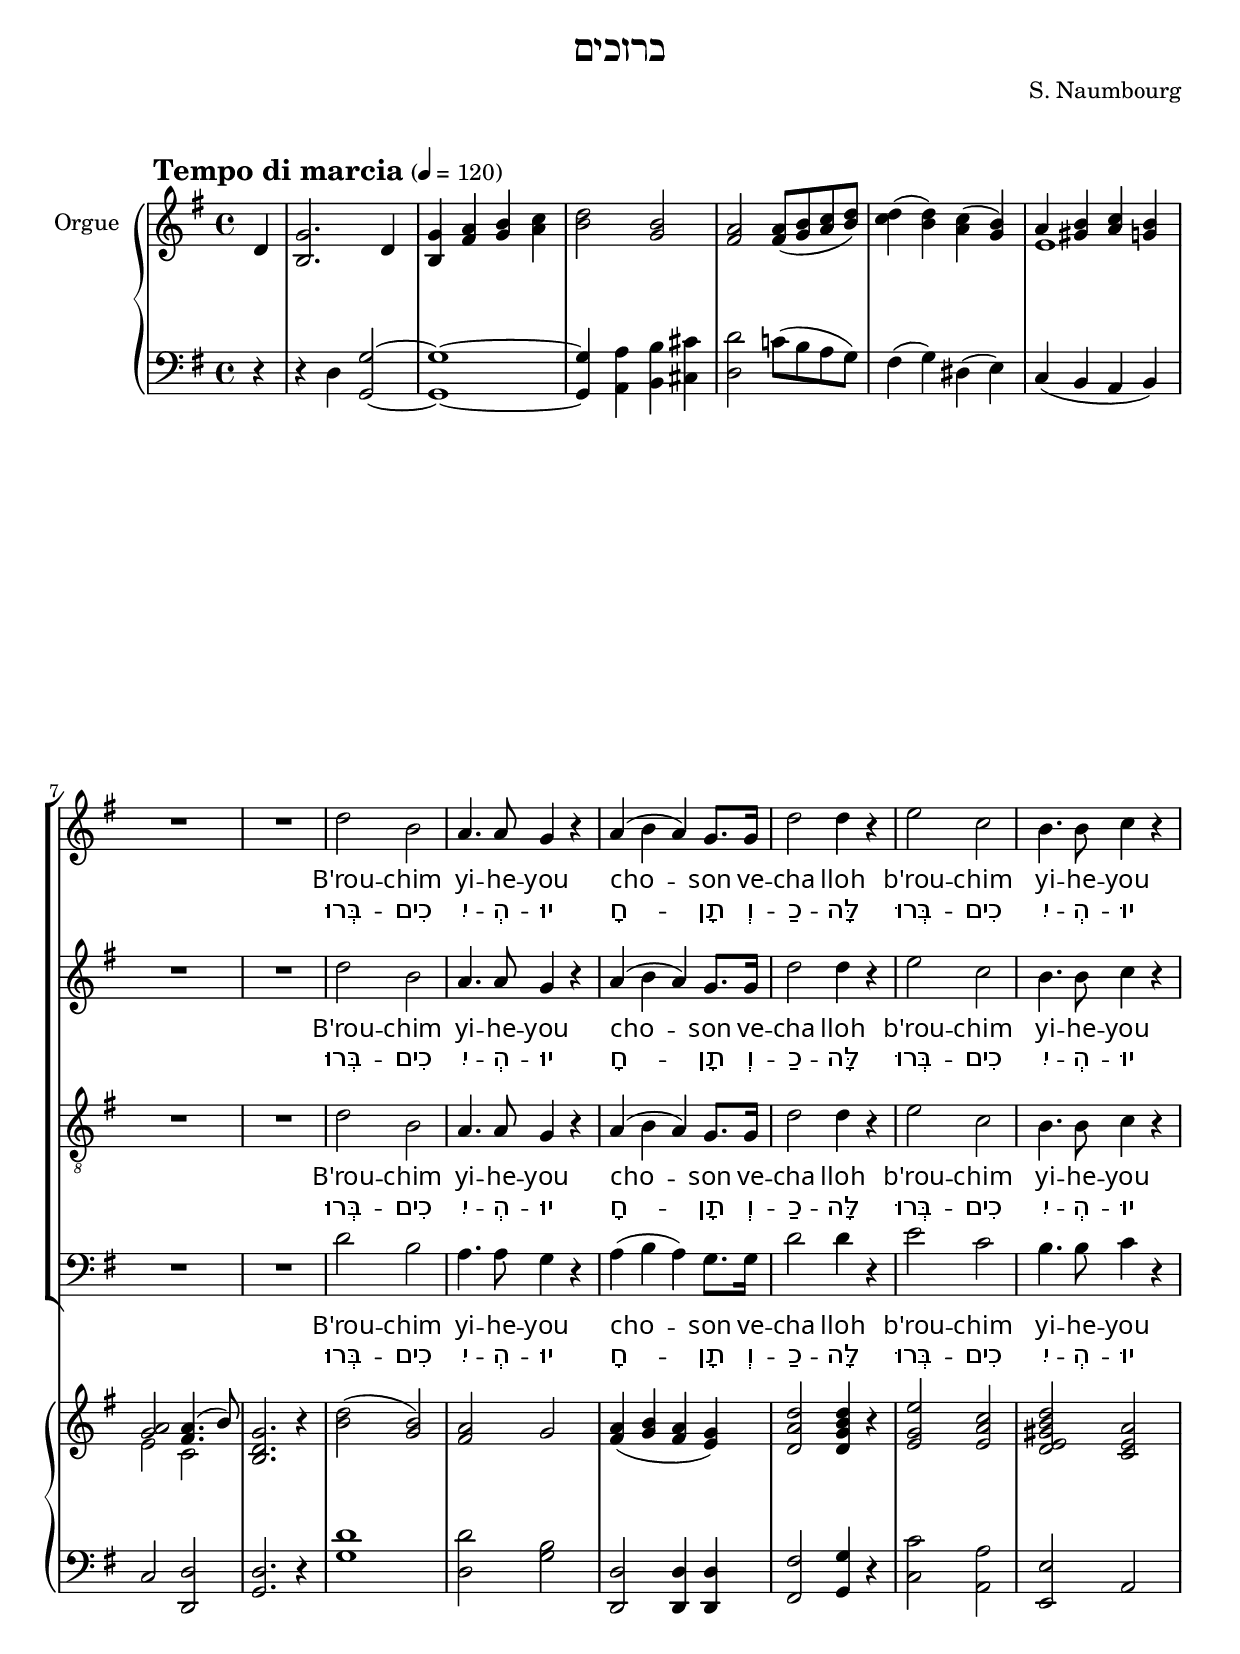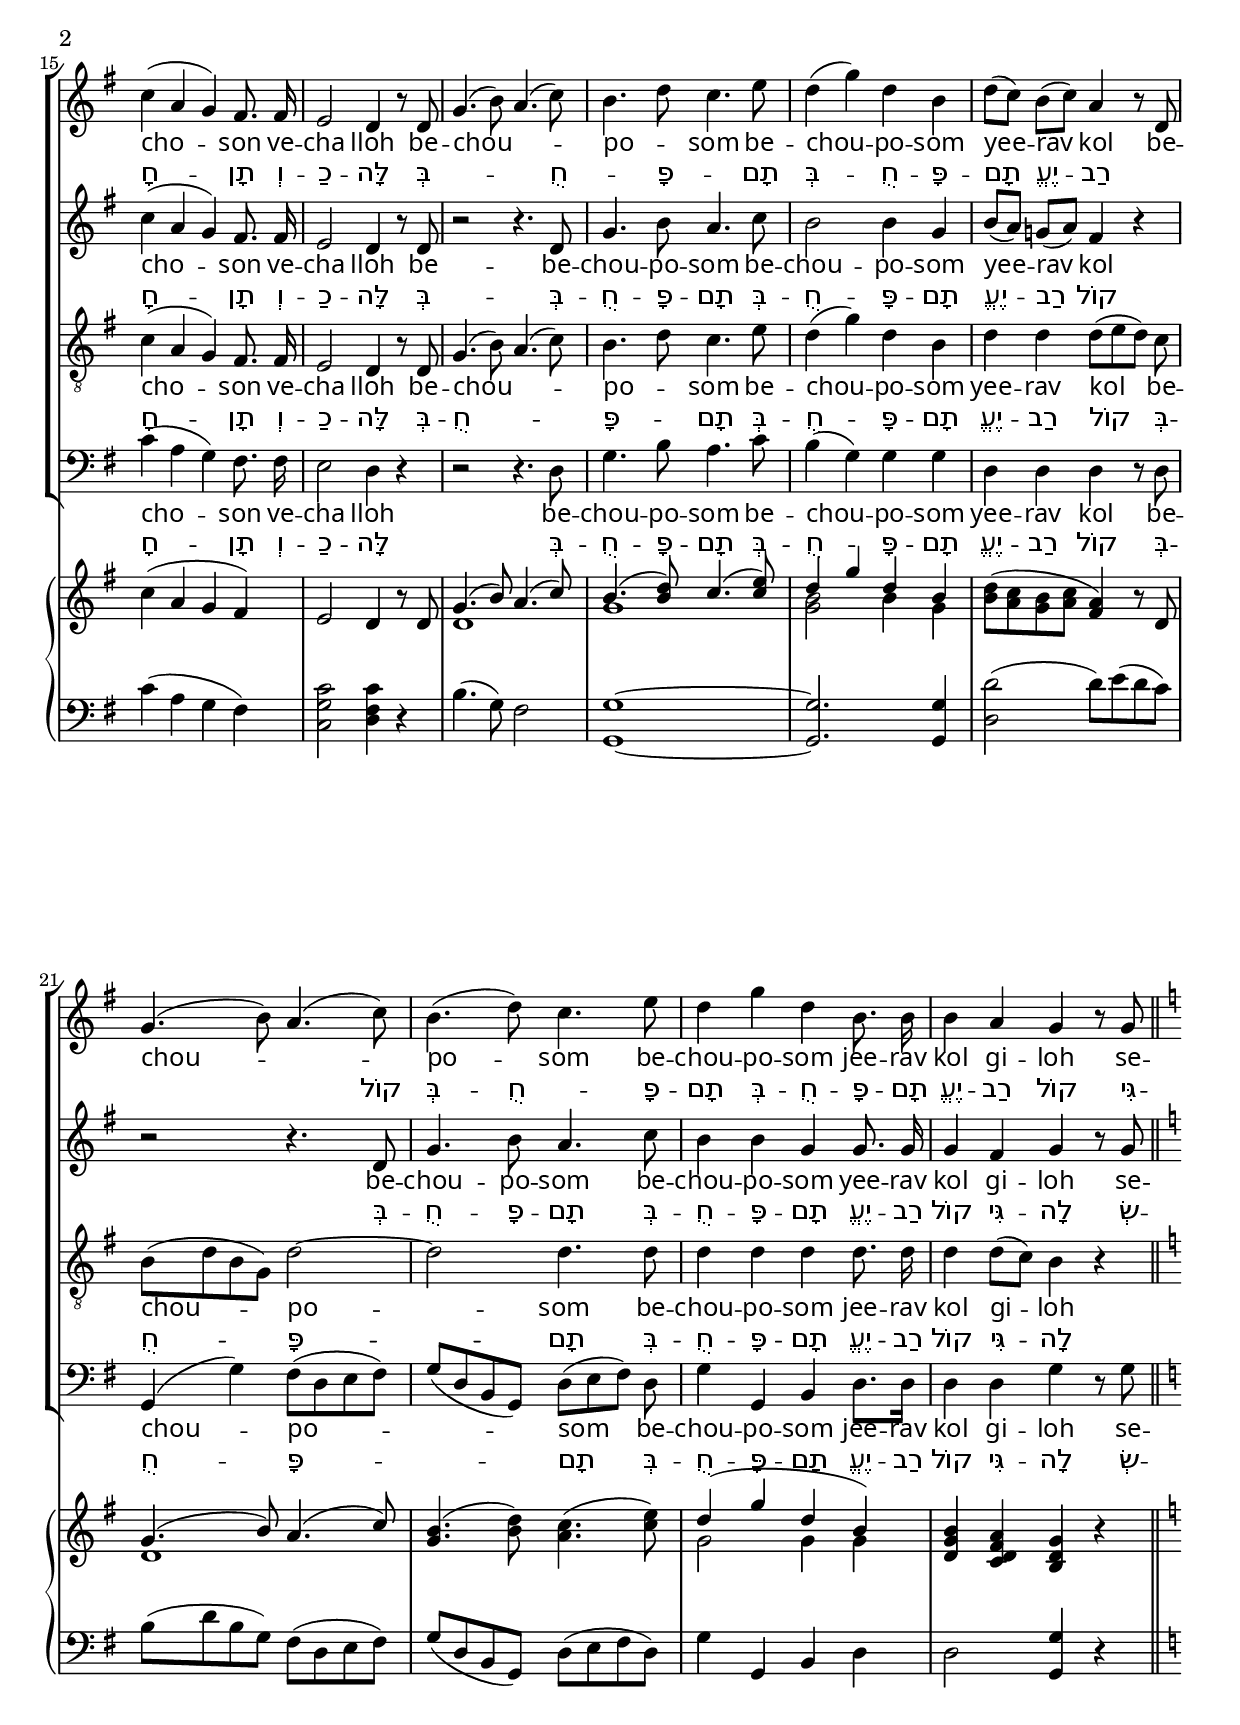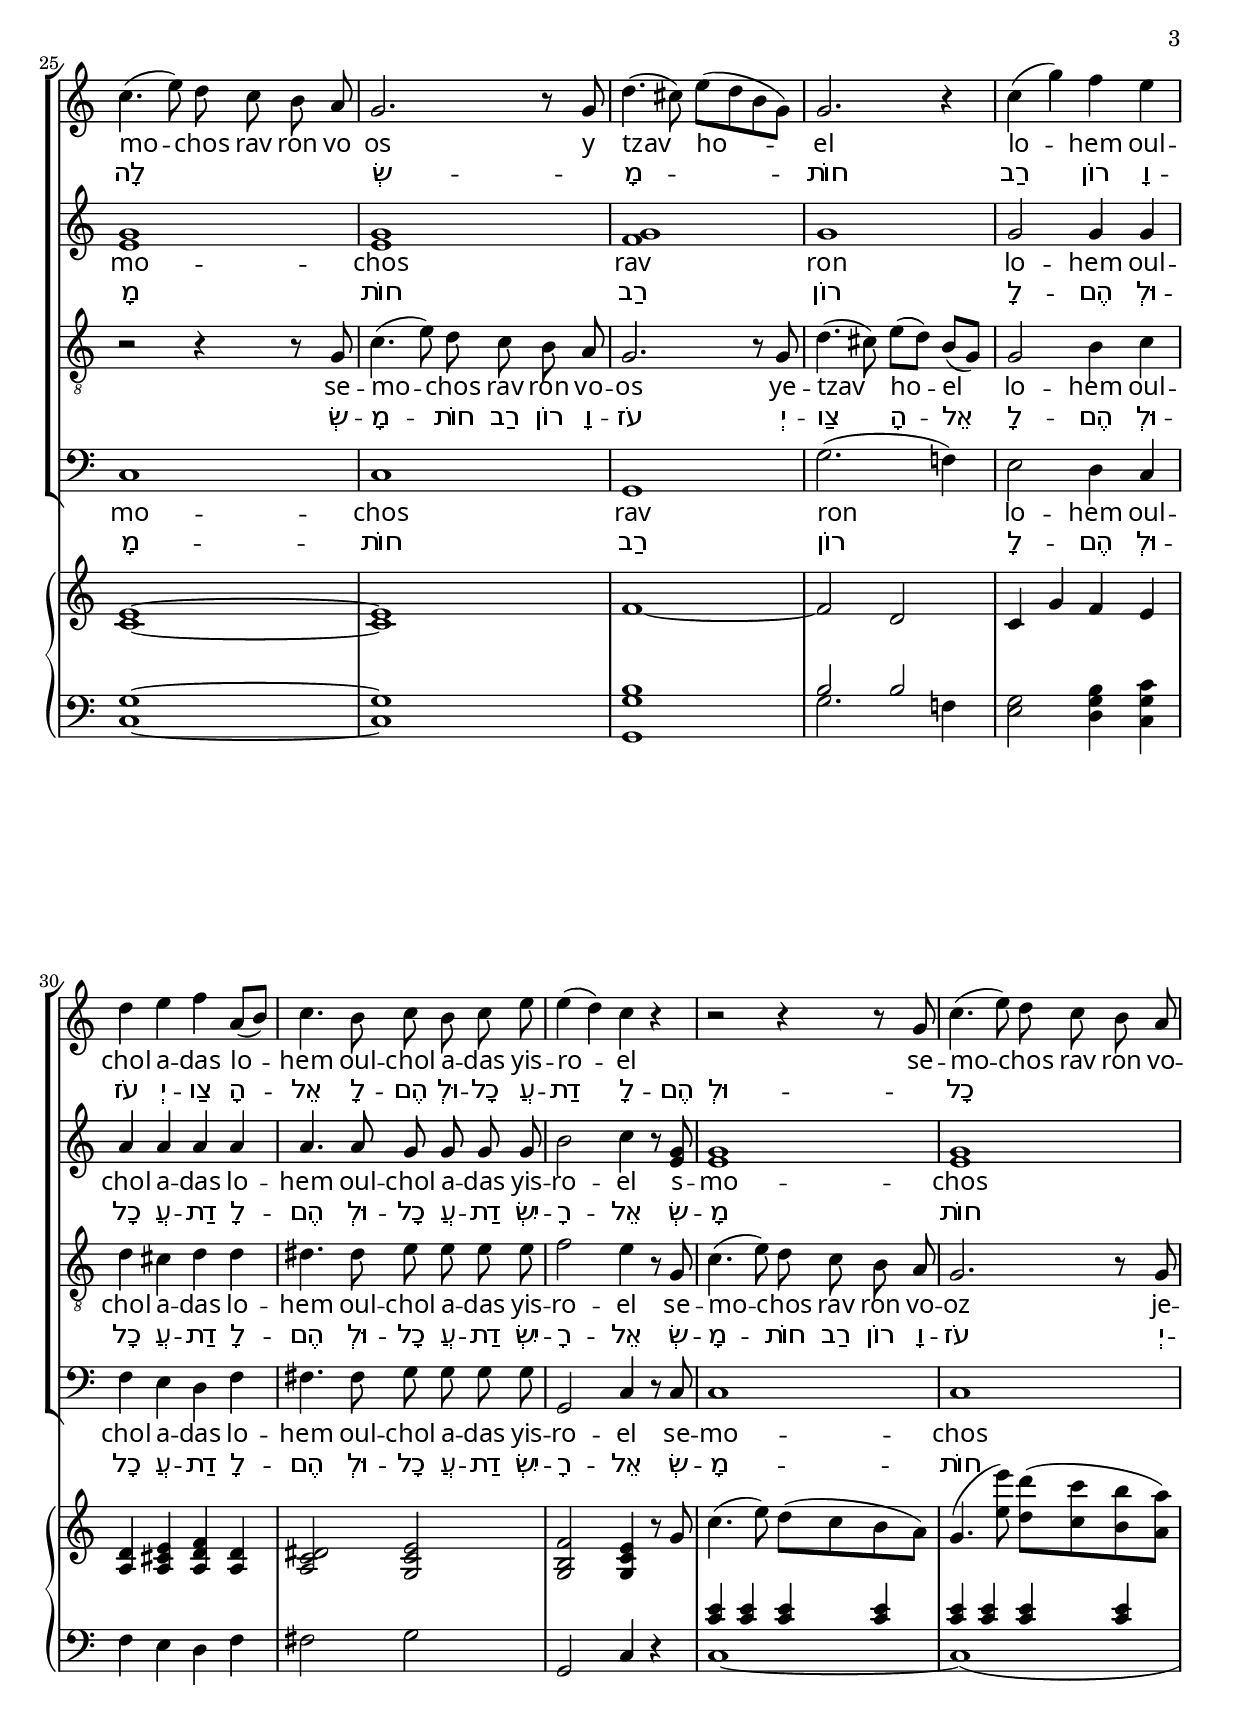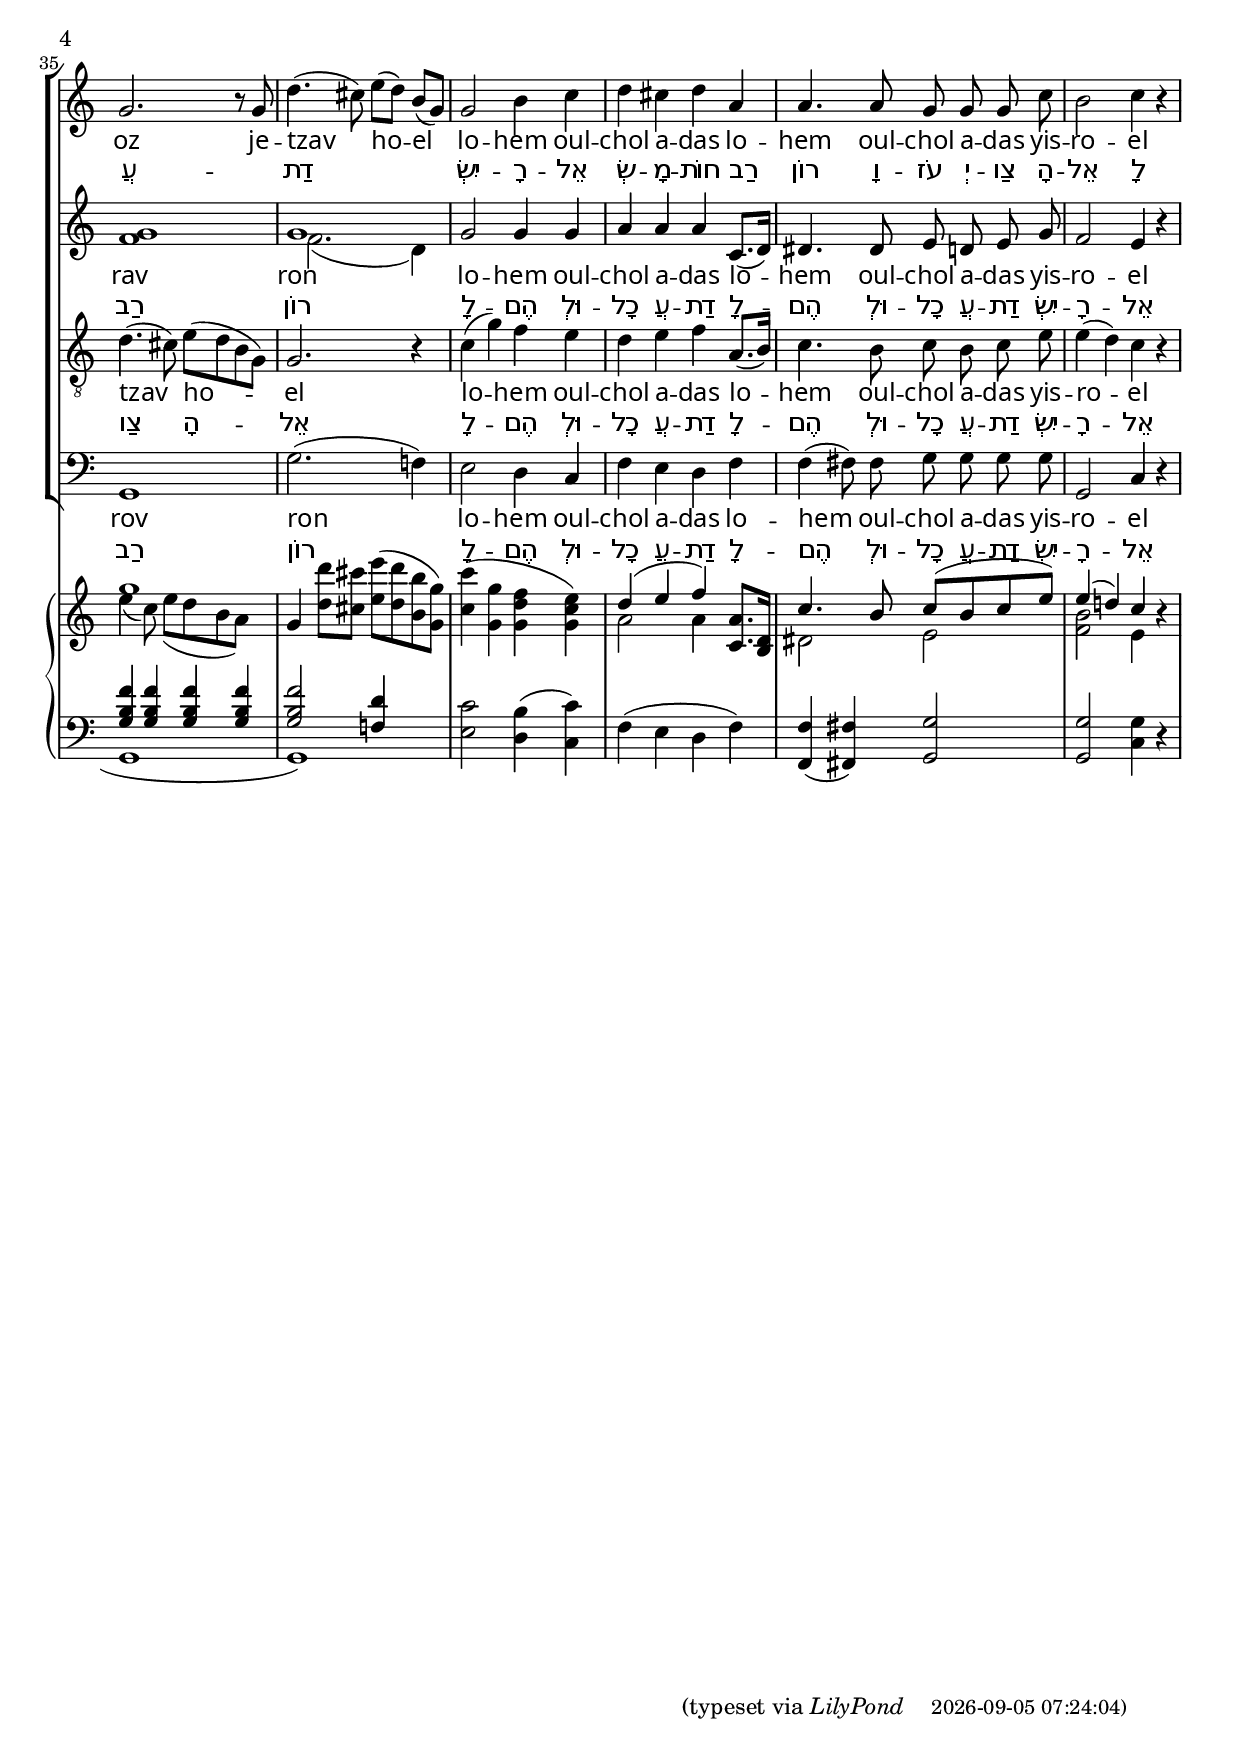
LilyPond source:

\include "english.ly"
\version "2.16.2"

% ORPG = original page

global = {
  \key g \major
  \time 4/4
  % \tempo "di Marcia"
  \tempo \markup { \hspace #-6.0 \huge "Tempo di marcia" } 4=120
}

sopMusic = \relative c'' {
  % ORPG-1
  \partial 4 r4 |
  R1*8 |
  d2 b2 |
  a4. a8 g4 r4 |
  a4( b a) g8. g16 |
  d'2 d4 r4 |
  e2 c2 |
  b4. b8 c4 r4 |
  c4( a g) \autoBeamOff fs8. fs16 \autoBeamOn |
  e2 d4 r8 d8 |

  g4.( b8) a4.( c8) |
  b4. d8 c4. e8 |
  d4( g) d b |
  d8[( c]) b[( c]) a4 r8 d,8 |
  g4.( b8) a4.( c8) |
  b4.( d8) c4. e8 |
  d4 g d \autoBeamOff b8. b16 \autoBeamOn |
  b4 a g r8 g8 |

  \bar "||"
  \break
  % ORPG-2
  \key c \major

  c4.( e8) \autoBeamOff d8 c b a |
  g2. r8 g8 |
  d'4.( cs8) e8[( d b g]) |
  g2. r4 |
  c4( g') f e |
  d e f a,8[( b]) |

  c4. b8 \autoBeamOff c b c e \autoBeamOn |
  e4( d) c r |
  r2 r4 r8 g8 |
  c4.( e8) \autoBeamOff d8 c b a \autoBeamOn |
  g2. r8 g8 |

  d'4.( cs8) e8[( d]) b[( g]) |
  g2 b4 c |
  d4 cs d a |
  a4. a8 \autoBeamOff g8 g g c \autoBeamOn |
  b2 c4 r4 |
}

altMusic = \relative c'' {
  % ORPG-1
  \partial 4 r4 |
  R1*8 |
  d2 b2 |
  a4. a8 g4 r4 |
  a4( b a) g8. g16 |
  d'2 d4 r4 |
  e2 c2 |
  b4. b8 c4 r4 |
  c4( a g) \autoBeamOff fs8. fs16 \autoBeamOn |
  e2 d4 r8 d8 |

  r2 r4. d8 |
  g4. b8 a4. c8 |
  b2 b4 g |
  b8[( a]) g![( a]) fs4 r4 |
  r2 r4. d8 |
  g4. b8 a4. c8 |
  b4 b g \autoBeamOff g8. g16 \autoBeamOn |
  g4 fs g r8 g8 |

  \bar "||"
  \break
  % ORPG-2
  \key c \major

  <e g>1 |
  <e g>1 |
  <f g>1 |
  g1 |
  g2 g4 g |
  a4 a a a |

  a4. a8 \autoBeamOff g g g g \autoBeamOn |
  b2 c4 r8 <e, g>8 |
  <e g>1 |
  <e g>1 |
  <f g>1 |

  << 
    { \voiceOne  g1  }
    % \\
    \new Voice { \voiceTwo f2.( d4) }
  >> | \oneVoice
  g2 g4 g |
  a4 a a c,8.[( d16]) |
  ds4. ds8 \autoBeamOff e d e g \autoBeamOn |
  f2 e4 r4 |

}

tenMusic = \relative c' {
  % ORPG-1
  \partial 4 r4 |
  R1*8 |
  d2 b2 |
  a4. a8 g4 r4 |
  a4( b a) g8. g16 |
  d'2 d4 r4 |
  e2 c2 |
  b4. b8 c4 r4 |
  c4( a g) \autoBeamOff fs8. fs16 \autoBeamOn |
  e2 d4 r8 d8 |

  g4.( b8) a4.( c8) |
  b4. d8 c4. e8 |
  d4( g) d b |
  d4 d d8[( e d]) c8 |
  b8[( d b g]) d'2 ~ |
  d2 d4. d8 |
  d4 d d \autoBeamOff d8. d16 \autoBeamOn
  d4 d8[( c]) b4 r4 |

  \bar "||"
  \break
  % ORPG-2
  \key c \major

  r2 r4 r8 g8 |
  c4.( e8) \autoBeamOff d8 c b a |
  g2. r8 g8 |
  d'4.( cs8) e8[( d]) b[( g]) |
  g2 b4 c |
  d4 cs d d |

  ds4. ds8 \autoBeamOff e e e e\autoBeamOn |
  f2 e4 r8 g,8 |
  c4.( e8)  \autoBeamOff d8 c b a \autoBeamOn |
  g2. r8 g8 |
  d'4.( cs8) e8[( d b g]) |

  g2. r4 |
  c4( g') f e |
  d4 e f a,8.[( b16]) |
  c4. b8 \autoBeamOff c8 b c e \autoBeamOn |
  e4( d) c r4 |
}

basMusic = \relative c {
  % ORPG-1
  \partial 4 r4 |
  R1*8 |
  d'2 b2 |
  a4. a8 g4 r4 |
  a4( b a) g8. g16 |
  d'2 d4 r4 |
  e2 c2 |
  b4. b8 c4 r4 |
  c4( a g) \autoBeamOff fs8. fs16 \autoBeamOn |
  e2 d4 r4 |

  r2 r4. d8 |
  g4. b8 a4. c8 |
  b4( g) g g |
  d4 d d r8 d8 |
  g,4( g') fs8[( d e fs]) |
  g8[( d b g]) d'[( e fs]) d |
  g4 g, b d8. d16 |
  d4 d g r8 g8 |

  \bar "||"
  \break
  % ORPG-2
  \key c \major

  c,1 |
  c1 |
  g1 |
  g'2.( f!4) |
  e2 d4 c |
  f4 e d f |

  fs4. fs8 \autoBeamOff g g g g \autoBeamOn |
  g,2 c4 r8 c8 |
  c1 |
  c1 |
  g1 |

  g'2.( f!4) |
  e2 d4 c |
  f4 e d f |
  \autoBeamOff f4( fs8) fs8 g8 g g g \autoBeamOn |
  g,2 c4 r4 |
}

rightHand = \relative c' {
  % ORPG-1
  \partial 4 d4 |
  <b g'>2. d4 |
  <b g'>4 <fs' a> <g b> <a c> |
  <b d>2 <g b> |
  <fs a>2 <fs a>8[( <g b> <a c> <b d>]) |
  <c d>4( <b d>) <a c>( <g b>) |
  << {
      \voiceOne
      a4 <gs b> <a c> <g b> |
      <g a>2 <fs a>4.( b8)
    }
    \\
    \new Voice { \voiceTwo
      e,1 |
      e2 c2
    }
  >> | \oneVoice
  <b d g>2. r4 |

  <b' d>2( <g b>) |
  <fs a>2 g |
  <fs a>4( <g b> <fs a> <e g>) |
  <d a' d>2 <d g b d>4 r4 |
  <e g e'>2 <e a c> |
  <d e gs b d>2 <c e a> |
  \slurUp
  c'4( a g fs) |
  e2 d4 r8 d8 |

  % 3rd sys
  << {
      \voiceOne % \stemUp % \slurUp
      g4.( b8) a4.( c8) |
      b4.( <b d>8) c4.( <c e>8) |
      d4 g d b |
    }
    \\
    \new Voice { \voiceTwo
      d,1 |
      g1 |
      <g b>2 b4 g |
    }
  >> | \oneVoice
  <b d>8[( <a c> <g b> <a c>] <fs a>4) r8 d8 |
  << {
      \voiceOne
      g4.( b8) a4.( c8)
    }
    \\
    \new Voice { \voiceTwo
      d,1
    }
  >> | \oneVoice
  <g b>4.( <b d>8)  <a c>4.( <c e>8) |
  << {
      \voiceOne
      d4( g d b)
    }
    \\
    \new Voice { \voiceTwo
      g2 g4 g4
    }
  >> | \oneVoice
  <d g b>4 <c d fs a> <b d g> r4 |

  \bar "||"
  \break
  % ORPG-2
  \key c \major

  <c e>1 ~ |
  <c e>1  |
  f1 ~ |
  f2 d2 |
  c4 g' f e |
  <a, d>4 <a cs e> <a d f> <a d> |

  <a c ds>2 <g c e> |
  <g b f'>2 <g c e>4 r8 g'8 |
  c4.( e8) d8[( c b a]) |
  g4.( <e' e'>8) <d d'>[( <c c'> <b b'> <a a'>]) |
  << {
      \voiceOne  g'1
    }
    \\
    \new Voice { \voiceTwo
      e4( c8) e8[( d b a])
    }
  >> | \oneVoice

  g4 <d' d'>8[ <cs cs'>] <e e'>8[( <d d'> <b b'> <g g'>]) |
  <c c'>4( <g g'> <g d' f> <g c e>) |
  << {
      \voiceOne  d'4( e f)
    }
    \\
    \new Voice { \voiceTwo a,2 a4  }
  >> \oneVoice
   <c, a'>8. <d b>16 |
  << {
      \voiceOne
        c'4. b8 c8[( b c e] ) |
        e4( d!) c
    }
    \\
    \new Voice {
      \voiceTwo ds,2 e2 |
      <f b>2 e4
    }
  >> \oneVoice r4 |

}

leftHand = \relative c {
  % ORPG-1
 \partial 4 r4 |
 r4 d4 <g, g'>2~ |
 <g g'>1~ |
 <g g'>4 <a a'> <b b'> <cs cs'> |
 <d d'>2 c'!8[( b a g]) |
 fs4( g) ds( e) |
 c4( b a b) |
 c2 <d, d'> |
 <g d'>2. r4 |

 <g' d'>1 |
 <d d'>2 <g b> |
 <d, d'>2 <d d'>4 <d d'> |
 <fs fs'>2 <g g'>4 r4 |
 <c c'>2 <a a'> |
 <e e'>2 a |
 c'4( a g fs) |
 <c g' c>2 <d fs c'>4 r4 |

  b'4.( g8) fs2 |
  <g, g'>1 ~ |
  <g g'>2. <g g'>4 |
  <d' d'>2(  d'8[) e( d c]) |
  b8[( d b g]) fs[( d e fs]) |
  g8[( d b g]) d'[( e fs d]) |
  g4 g, b d |
  d2 <g, g'>4 r4 |

  \bar "||"
  \break
  % ORPG-2
  \key c \major

  <c g'>1 ~ |
  <c g'>1 |
  <g g' b> |
  << {
      \voiceOne  b'2 b2
    }
    \\
    \new Voice { \voiceTwo g2. f!4 }
  >> | \oneVoice
  <e g>2 <d g b>4 <c g' c> |
  f4 e d f |

  fs 2 g |
  g,2 c4 r |
  << {
      \voiceOne
      <c' e>4 <c e> <c e> <c e> |
      <c e>4 <c e> <c e> <c e> |
      <g b f'>4 <g b f'> <g b f'> <g b f'>
      <g b f'>2 <f! d'>4 
    }
    \\
    \new Voice { \voiceTwo
      c1 ~ | 
      c1( | 
      g1 |
      g1)
    }
  >> | \oneVoice
  <e' c'>2 <d b'>4( <c c'>) |
  f4( e d f) |
  <f, f'>4( <fs fs'>) <g g'>2 |
  <g g'>2 <c g'>4 r4 |

% <c e>1 ~ |
% <c e>1  |
% f1 ~ |
% f2 d |
% c4 g' f e |
% <a, d>4 <a cs e> <a d f> <a d> |


}

% -*- fundamental -*-

% ORPG = original page

sLyricsText = \lyricmode {
  % ORPG-1
  B'rou -- chim  yi -- he -- you cho -- son  ve -- cha lloh
  b'rou -- chim  yi -- he -- you cho -- son  ve -- cha lloh be --

  chou -- _  po -- _ som
  be -- chou -- po -- som
  yee -- rav kol  be --
  chou -- _ po -- som  be --
  chou  -- po -- som  jee -- rav  kol  gi -- loh  se --

  % ORPG-2
  mo -- chos rav ron vo os  y tzav ho -- el  lo -- hem  oul  -- chol  a -- das
  lo -- hem oul -- chol a -- das  yis -- ro -- el   se -- mo -- chos rav ron
    vo  -- oz  je --
  tzav  ho -- el  lo -- hem  oul -- chol  a -- das  lo -- hem
    oul -- chol  a -- das  yis -- ro -- el

  % ORPG-3
  b'rou -- chim  yi -- he -- you cho -- son  ve -- chal -- loh
    b'rou -- chim  yi -- he -- you    cho -- son  ve  --
  chal -- loh  be -- chou -- _  po -- som
    be -- chou -- po -- som
    yee -- rav  kol  be -- chou --  _
  po -- som  be -- chou --  po -- som    yee -- rav  kol  gi -- loh
    a -- das  yis -- ro -- el  lo


  % ORPG-4
  -- hem   oul -- chol  a -- das  yis -- ro -- el   yis -- ro -- el
  yis -- ro -- el  oul -- chol  a -- das  yis -- ro -- el   yis -- ro -- el

}

sHLyricsText = \lyricmode {
  % ORPG-1

בְּרוּ -- כִים   יִ -- הְ -- יוּ חָ -- תָן וְ -- כַ -- לָּה
בְּרוּ -- כִים   יִ -- הְ -- יוּ חָ -- תָן וְ -- כַ -- לָּה
בְּ -- חֻ -- _  פָּ -- _  תָם
בְּ -- חֻ -- פָּ -- תָם
יֶעֱ -- רַב  קוֹל
בְּ -- חֻ -- _  פָּ -- תָם
בְּ -- חֻ -- פָּ -- תָם
יֶעֱ -- רַב  קוֹל  גִּי -- לָה

  % ORPG-2

שְׂ -- מָ -- חוֹת רַב רוֹן וָ -- עֹז
יְ -- צַו הָ -- אֵל
 לָ -- הֶם וּלְ -- כָל עֲ -- דַת
 לָ -- הֶם וּלְ -- כָל עֲ -- דַת
יִשְׂ -- רָ -- אֵל
שְׂ -- מָ -- חוֹת רַב רוֹן וָ -- עֹז
יְ -- צַו הָ -- אֵל
 לָ -- הֶם וּלְ -- כָל עֲ -- דַת
 לָ -- הֶם וּלְ -- כָל עֲ -- דַת
יִשְׂ -- רָ -- אֵל


  % ORPG-3

בְּרוּ -- כִים יִ -- הְ -- יוּ חָ -- תָן וְ -- כַ -- לָּה
בְּרוּ -- כִים יִ -- הְ -- יוּ חָ -- תָן וְ -- כַ -- לָּה
 בְּ -- חֻ -- _ פָּ -- תָם
 בְּ -- חֻ --  פָּ -- תָם
יֶעֱ -- רַב קוֹל בְּ -- חֻ -- _ פָּ -- תָם
 בְּ -- חֻ --  פָּ -- תָם
יֶעֱ -- רַב קוֹל גִּי -- לָה
עֲ -- דַת יִשְׂ -- רָ -- אֵל  לָ

  % ORPG-4

 -- הֶם וּלְ -- כָל עֲ -- דַת  יִשְׂ -- רָ -- אֵל  יִשְׂ -- רָ -- אֵל 
יִשְׂ -- רָ -- אֵל  וּלְ -- כָל עֲ -- דַת  יִשְׂ -- רָ -- אֵל  יִשְׂ -- רָ -- אֵל 

% L2R
}

aLyricsText = \lyricmode {
  % ORPG-1
  B'rou -- chim  yi -- he -- you cho -- son  ve -- cha lloh
  b'rou -- chim  yi -- he -- you cho -- son  ve -- cha lloh be --

  be -- chou -- po -- som
  be -- chou -- po -- som
  yee -- rav kol
  be --  chou -- po -- som
  be --  chou -- po -- som
  yee -- rav kol  gi -- loh  se --

  % ORPG-2

  mo -- chos  rav  ron  lo -- hem  oul  -- chol  a -- das
  lo -- hem oul -- chol a -- das  yis -- ro -- el
    s -- mo -- chos  rav
  ron    lo -- hem  oul -- chol  a -- das  lo -- hem
    oul -- chol  a -- das  yis -- ro -- el

  % ORPG-3
  b'rou -- chim  yi -- he -- you cho -- son  ve -- chal -- loh
    b'rou -- chim  yi -- he -- you    cho -- son  ve  --
  chal -- loh  be -- chou --  po -- som be -- chou -- po -- som
    yee -- rav  kol  be -- chou --
  po -- som  be -- chou --  po -- som    yee -- rav  kol  gi -- loh
    a -- das  yis -- ro -- el  lo

  % ORPG-4
  -- hem   oul -- chol  a -- das  yis -- ro -- el   yis -- ro -- el
  oul -- chol  a -- das  yis -- ro -- el
    oul -- chol  a -- das  yis -- ro -- el   yis -- ro -- el

}

aHLyricsText = \lyricmode {
  % ORPG-1

בְּרוּ -- כִים   יִ -- הְ -- יוּ חָ -- תָן וְ -- כַ -- לָּה
בְּרוּ -- כִים   יִ -- הְ -- יוּ חָ -- תָן וְ -- כַ -- לָּה  בְּ --
בְּ -- חֻ -- פָּ -- תָם
בְּ -- חֻ -- פָּ -- תָם
יֶעֱ -- רַב  קוֹל
בְּ -- חֻ -- פָּ -- תָם
בְּ -- חֻ -- פָּ -- תָם
יֶעֱ -- רַב  קוֹל   גִּי -- לָה

  % ORPG-2

שְׂ -- מָ חוֹת רַב רוֹן
 לָ -- הֶם וּלְ -- כָל עֲ -- דַת
 לָ -- הֶם וּלְ -- כָל עֲ -- דַת
יִשְׂ -- רָ -- אֵל
שְׂ -- מָ חוֹת רַב רוֹן
 לָ -- הֶם וּלְ -- כָל עֲ -- דַת
 לָ -- הֶם וּלְ -- כָל עֲ -- דַת
יִשְׂ -- רָ -- אֵל


  % ORPG-3

בְּרוּ -- כִים יִ -- הְ -- יוּ חָ -- תָן וְ -- כַ -- לָּה
בְּרוּ -- כִים יִ -- הְ -- יוּ חָ -- תָן וְ -- כַ -- לָּה
 בְּ -- חֻ --  פָּ -- תָם
 בְּ -- חֻ --  פָּ -- תָם
יֶעֱ -- רַב קוֹל בְּ -- חֻ --  פָּ -- תָם
 בְּ -- חֻ --  פָּ -- תָם
יֶעֱ -- רַב קוֹל גִּי -- לָה
עֲ -- דַת יִשְׂ -- רָ -- אֵל  לָ


  % ORPG-4

 -- הֶם וּלְ -- כָל עֲ -- דַת  יִשְׂ -- רָ -- אֵל  יִשְׂ -- רָ -- אֵל 
 וּלְ -- כָל עֲ -- דַת  יִשְׂ -- רָ -- אֵל 
   וּלְ -- כָל עֲ -- דַת  יִשְׂ -- רָ -- אֵל  יִשְׂ -- רָ -- אֵל 

% L2R
}

tLyricsText = \lyricmode {
  % ORPG-1
  B'rou -- chim  yi -- he -- you cho -- son  ve -- cha lloh
  b'rou -- chim  yi -- he -- you cho -- son  ve -- cha lloh be --

  chou -- _ po -- _ som
  be -- chou -- po -- som
  yee -- rav kol  be --
  chou  -- po -- som  be --
  chou  -- po -- som  jee -- rav  kol  gi -- loh

  % ORPG-2

  se -- mo -- chos rav ron vo -- os  ye -- tzav  ho -- el
lo -- hem  oul  -- chol  a -- das
  lo -- hem oul -- chol a -- das  yis -- ro -- el   se -- mo -- chos rav ron
    vo  -- oz  je --
  tzav  ho -- el  lo -- hem  oul -- chol  a -- das  lo -- hem
    oul -- chol  a -- das  yis -- ro -- el

  % ORPG-3
  b'rou -- chim  yi -- he -- you cho -- son  ve -- chal -- loh
    b'rou -- chim  yi -- he -- you    cho -- son  ve  --
  chal -- loh  be -- chou -- _  po -- som be -- chou -- po -- som
    yee -- rav  kol  be -- chou -- po --
  som  be -- chou --  po -- som    yee -- rav  kol gi -- loh  loh -- hem
    oul -- chol  a -- das  yis -- ro -- el  lo

  % ORPG-4
  -- hem   oul -- chol  a -- das  yis -- ro -- el   yis -- ro -- el
  a -- das  yis -- ro -- el 
    oul -- chol  a -- das  yis -- ro -- el   yis -- ro -- el

}

tHLyricsText = \lyricmode {
  % ORPG-1

בְּרוּ -- כִים   יִ -- הְ -- יוּ חָ -- תָן וְ -- כַ -- לָּה
בְּרוּ -- כִים   יִ -- הְ -- יוּ חָ -- תָן וְ -- כַ -- לָּה

בְּ -- חֻ -- _  פָּ -- _  תָם
בְּ -- חֻ -- פָּ -- תָם
יֶעֱ -- רַב  קוֹל
בְּ -- חֻ --  פָּ -- תָם
בְּ -- חֻ -- פָּ -- תָם
יֶעֱ -- רַב  קוֹל  גִּי -- לָה

  % ORPG-2

שְׂ -- מָ -- חוֹת רַב רוֹן וָ -- עֹז
יְ -- צַו הָ -- אֵל
 לָ -- הֶם וּלְ -- כָל עֲ -- דַת
 לָ -- הֶם וּלְ -- כָל עֲ -- דַת
יִשְׂ -- רָ -- אֵל
שְׂ -- מָ -- חוֹת רַב רוֹן וָ -- עֹז
יְ -- צַו הָ -- אֵל
 לָ -- הֶם וּלְ -- כָל עֲ -- דַת
 לָ -- הֶם וּלְ -- כָל עֲ -- דַת
יִשְׂ -- רָ -- אֵל


  % ORPG-3

בְּרוּ -- כִים יִ -- הְ -- יוּ חָ -- תָן וְ -- כַ -- לָּה
בְּרוּ -- כִים יִ -- הְ -- יוּ חָ -- תָן וְ -- כַ -- לָּה
 בְּ -- חֻ -- _  פָּ -- תָם
 בְּ -- חֻ --  פָּ -- תָם
יֶעֱ -- רַב קוֹל בְּ -- חֻ --  פָּ -- תָם
 בְּ -- חֻ --  פָּ -- תָם
יֶעֱ -- רַב קוֹל גִּי -- לָה  לָ -- הֶם  וּלְ -- כָל
עֲ -- דַת יִשְׂ -- רָ -- אֵל  לָ

  % ORPG-4

 -- הֶם וּלְ -- כָל עֲ -- דַת  יִשְׂ -- רָ -- אֵל  יִשְׂ -- רָ -- אֵל 
 עֲ -- דַת  יִשְׂ -- רָ -- אֵל 
   וּלְ -- כָל עֲ -- דַת  יִשְׂ -- רָ -- אֵל  יִשְׂ -- רָ -- אֵל 


% L2R
}

bLyricsText = \lyricmode {
  % ORPG-1
  B'rou -- chim  yi -- he -- you cho -- son  ve -- cha lloh
  b'rou -- chim  yi -- he -- you cho -- son  ve -- cha lloh

  be -- chou -- po -- som
  be -- chou -- po -- som
  yee -- rav kol  be --
  chou -- po -- _ som  be --
  chou  -- po -- som  jee -- rav  kol  gi -- loh  se --

  % ORPG-2

  mo -- chos  rav  ron lo -- hem  oul  -- chol  a -- das  lo --
  hem oul -- chol a -- das  yis -- ro -- el  se -- mo -- chos  rov
  ron  lo -- hem  oul -- chol  a -- das  lo -- hem
    oul -- chol  a -- das  yis -- ro -- el

  % ORPG-3
  b'rou -- chim  yi -- he -- you cho -- son  ve -- chal -- loh
    b'rou -- chim  yi -- he -- you    cho -- son  ve  --
  chal -- loh  be -- chou --  po -- som be -- chou -- po -- som
    yee -- rav  kol  be -- chou -- po --
  _ som be -- chou --  po -- som    yee -- rav  kol gi -- loh
    yis -- ro -- el  lo

  % ORPG-4
  -- hem   oul -- chol  a -- das  yis -- ro -- el   yis -- ro -- el
  lo -- hem  oul -- chol  a -- das
    yis -- ro -- el  oul -- chol  a -- das  yis -- ro -- el   yis -- ro -- el

}

bHLyricsText = \lyricmode {
  % ORPG-1

בְּרוּ -- כִים   יִ -- הְ -- יוּ חָ -- תָן וְ -- כַ -- לָּה
בְּרוּ -- כִים   יִ -- הְ -- יוּ חָ -- תָן וְ -- כַ -- לָּה
בְּ -- חֻ -- פָּ -- תָם
בְּ -- חֻ -- פָּ -- תָם
יֶעֱ -- רַב  קוֹל
בְּ -- חֻ -- פָּ -- _ תָם
בְּ -- חֻ -- פָּ -- תָם
יֶעֱ -- רַב  קוֹל   גִּי -- לָה

  % ORPG-2

שְׂ -- מָ -- חוֹת רַב רוֹן
 לָ -- הֶם וּלְ -- כָל עֲ -- דַת
 לָ -- הֶם וּלְ -- כָל עֲ -- דַת
יִשְׂ -- רָ -- אֵל
שְׂ -- מָ -- חוֹת רַב רוֹן
 לָ -- הֶם וּלְ -- כָל עֲ -- דַת
 לָ -- הֶם וּלְ -- כָל עֲ -- דַת
יִשְׂ -- רָ -- אֵל


  % ORPG-3

בְּרוּ -- כִים יִ -- הְ -- יוּ חָ -- תָן וְ -- כַ -- לָּה
בְּרוּ -- כִים יִ -- הְ -- יוּ חָ -- תָן וְ -- כַ -- לָּה
 בְּ -- חֻ --  פָּ -- תָם
 בְּ -- חֻ --  פָּ -- תָם
יֶעֱ -- רַב קוֹל בְּ -- חֻ -- פָּ -- _ תָם
 בְּ -- חֻ --  פָּ -- תָם
יֶעֱ -- רַב קוֹל גִּי -- לָה
 יִשְׂ -- רָ -- אֵל  לָ

  % ORPG-4


 -- הֶם וּלְ -- כָל עֲ -- דַת  יִשְׂ -- רָ -- אֵל  יִשְׂ -- רָ -- אֵל 
 לָ -- הֶם וּלְ -- כָל עֲ -- דַת  יִשְׂ -- רָ -- אֵל 
  יִשְׂ -- רָ -- אֵל    וּלְ -- כָל עֲ -- דַת  יִשְׂ -- רָ -- אֵל  יִשְׂ -- רָ -- אֵל 

% L2R
}


\header {
  title = "ברוכים"

  composer = "S. Naumbourg"
  % Do not display the tagline for this book
  % tagline = ##f
}

\paper{
  #(set-paper-size "a4")

  system-system-spacing #'basic-distance = #18

  oddFooterMarkup = \markup {
      \hspace #60
      \on-the-fly #last-page { (typeset via \italic "LilyPond"
      \small \typewriter
      % #(ly:export (lilypond-version)))
      \hspace #2
      \small
      \simple #(strftime "%Y-%m-%d %H:%M:%S)" (localtime (current-time)))
      }
  }
  evenFooterMarkup = \oddFooterMarkup
}

\layout { 
  $(layout-set-staff-size 20)
  \context { 
    \Staff 
    \RemoveEmptyStaves
    \override VerticalAxisGroup #'remove-first = ##t
    \override VerticalAxisGroup #'staff-staff-spacing = 
    #'((basic-distance . 10) 
      (minimum-distance . 7) 
      (padding . 0.2)) 
  } 
}

\layout { 
  \context { 
    \Lyrics
    \override  LyricHyphen #'minimum-distance = #0.8 
    \override LyricText #'font-name = #"David CLM"
    \override VerticalAxisGroup #'nonstaff-relatedstaff-spacing = 
    #'((basic-distance . 6) 
      (minimum-distance . 3) 
      (padding . 0)) 
    \override VerticalAxisGroup #'nonstaff-nonstaff-spacing = 
    #'((basic-distance . 2) 
      (minimum-distance . 2) 
      (padding . 1)) 
    \override VerticalAxisGroup #'nonstaff-unrelatedstaff-spacing = 
    #'((basic-distance . 6) 
      (minimum-distance . 3) 
      (padding . 0)) 
  } 
}

\score {
  <<
    \new ChoirStaff <<

      \new Staff = "sop" <<
        \new Voice = "sop" {
          \set Staff.instrumentName = "S"
          <<
             \global \sopMusic
          >>
        }
      >>

      \new Lyrics = "slyrics"
      \new Lyrics = "sHlyrics"

      \new Staff = "alt" <<
        \new Voice = "alt" {
          \set Staff.instrumentName = "A"
          <<
             \global \altMusic
          >>
        }
      >>

      \new Lyrics = "alyrics"
      \new Lyrics = "aHlyrics"

      \new Staff = "ten" <<
        \clef "G_8"
        \new Voice = "tenors" {
          \set Staff.instrumentName = "T"
          <<
             \global \tenMusic
          >>
        }
      >>

      \new Lyrics = "tlyrics"
      \new Lyrics = "tHlyrics"

      \new Staff = "bas" <<
        \clef bass
        \new Voice = "basses" {
          \set Staff.instrumentName = "B"
          <<
               \global \basMusic
          >>
        }
      >>

      \new Lyrics = "blyrics"
      \new Lyrics = "bHlyrics"

      \context Lyrics = "slyrics" {
        \lyricsto "sop" {
          \sLyricsText
        }
      }
      \context Lyrics = "sHlyrics" {
        \lyricsto "alt" {
          \sHLyricsText
        }
      }

      \context Lyrics = "alyrics" {
        \lyricsto "alt" {
          \aLyricsText
        }
      }
      \context Lyrics = "aHlyrics" {
        \lyricsto "alt" {
          \aHLyricsText
        }
      }

      \context Lyrics = "tlyrics" {
        \lyricsto "tenors" {
          \tLyricsText
        }
      }
      \context Lyrics = "tHlyrics" {
        \lyricsto "tenors" {
          \tHLyricsText
        }
      }

      \context Lyrics = "blyrics" {
        \lyricsto "basses" {
          \bLyricsText
        }
      }
      \context Lyrics = "bHlyrics" {
        \lyricsto "basses" {
          \bHLyricsText
        }
      }

    >>

    \new PianoStaff <<
      \new Staff = "rh" <<
	% \override Staff.InstrumentName.self-alignment-X = #CENTER
	\set Staff.instrumentName = \markup \center-column {
	  "Orgue"
	}
	\set Staff.printPartCombineTexts = ##f
	<< \global \rightHand >>
      >>
      \new Staff = "lh" <<
	\clef bass
	\set Staff.printPartCombineTexts = ##f
	<< \global \leftHand >>
      >>
    >>

  >>

  \header { }

  \layout {
    % $(layout-set-staff-size 17)
    % \override LyricText #'font-size = #1.81
    \context {
      \Staff
    }
  }
  \midi {
    \context {
      \Score
    }
  }
}
